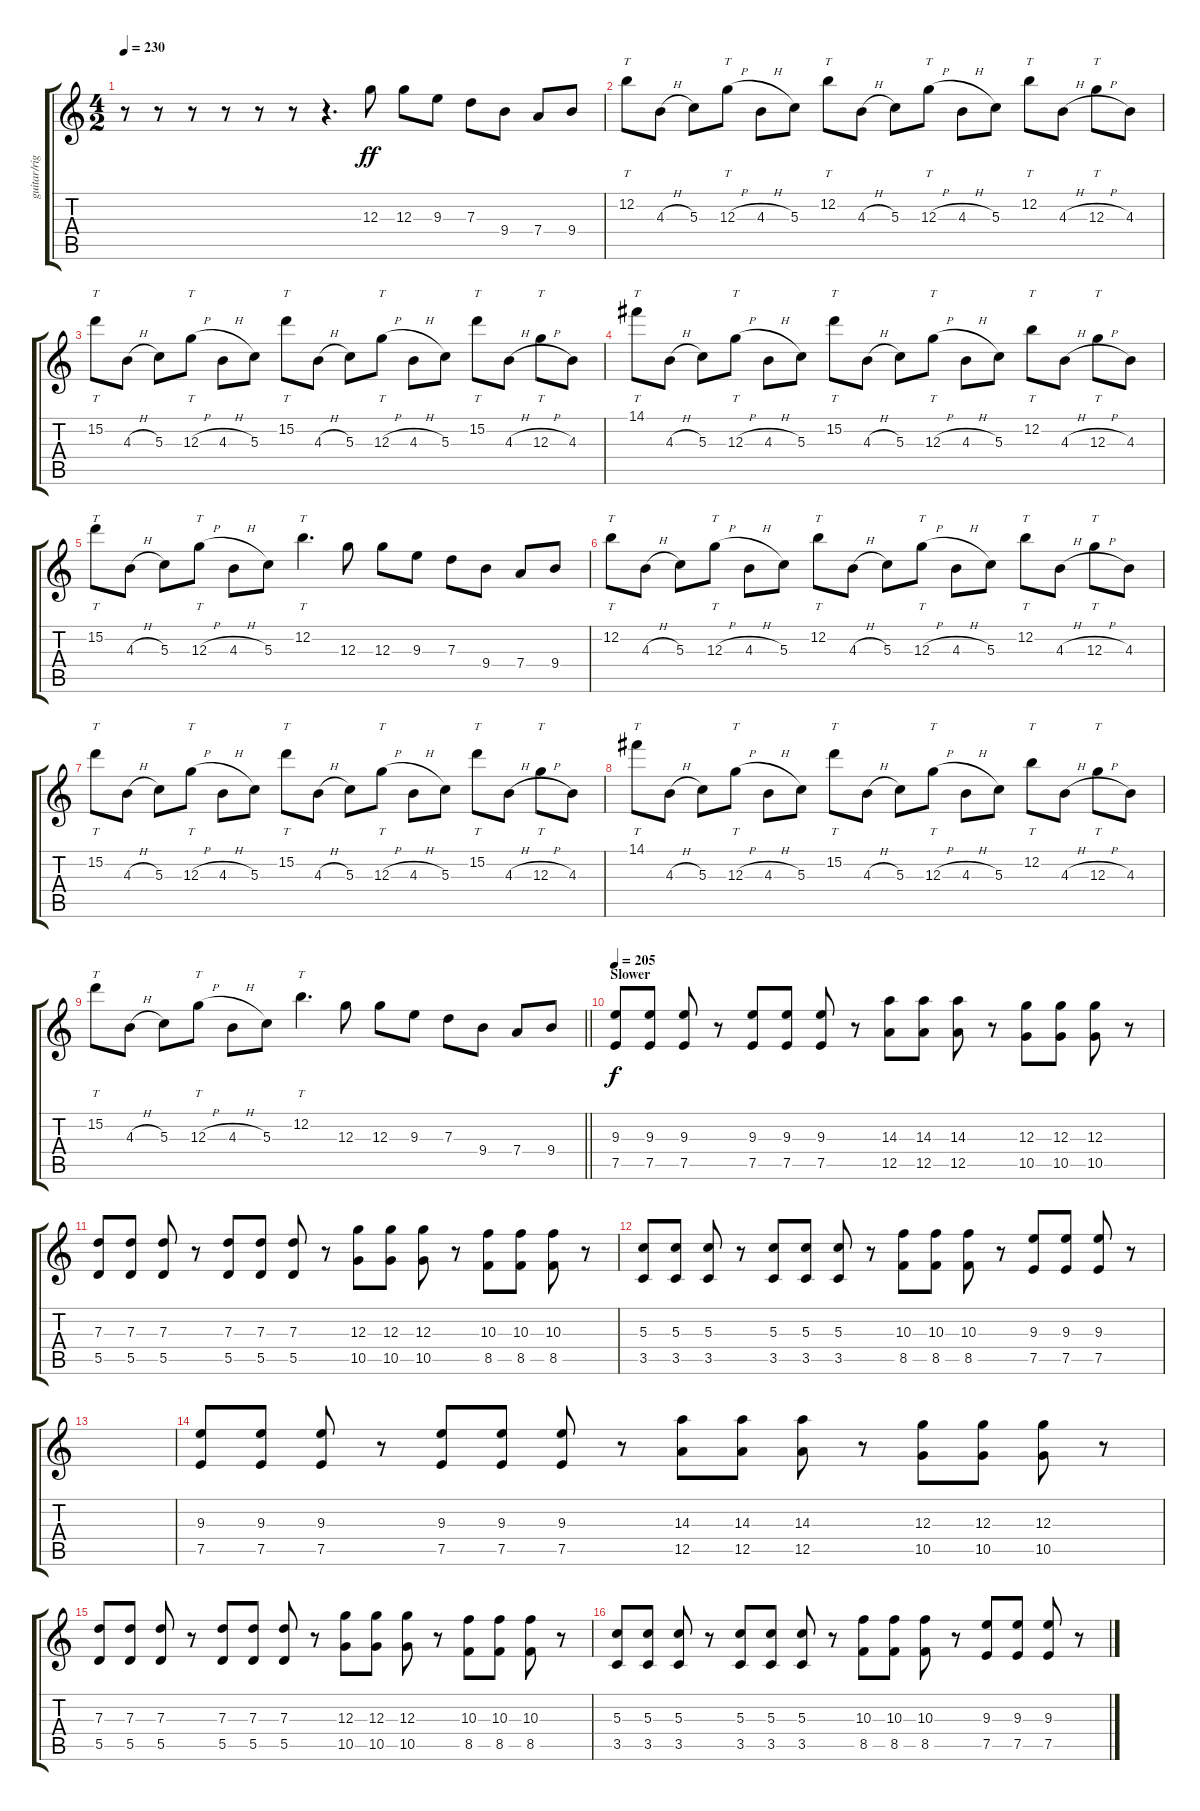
\track ("guitar/right" "guitar/rig") {instrument distortionguitar}
\staff {score tabs}
\tuning (E4 B3 G3 D3 A2 E2) {hide}
\ts (4 2)
\tempo 230
\clef g2
\ks c
r.8{dy f} r.8 r.8 r.8 r.8 r.8 r.4{d} 12.3.8{dy ff} 12.3.8 9.3.8 7.3.8 9.4.8 7.4.8 9.4.8 |
12.2.8{tt} 4.3{h}.8 5.3.8 12.3{h}.8{tt} 4.3{h}.8 5.3.8 12.2.8{tt} 4.3{h}.8 5.3.8 12.3{h}.8{tt} 4.3{h}.8 5.3.8 12.2.8{tt} 4.3{h}.8 12.3{h}.8{tt} 4.3.8 |
15.2.8{tt} 4.3{h}.8 5.3.8 12.3{h}.8{tt} 4.3{h}.8 5.3.8 15.2.8{tt} 4.3{h}.8 5.3.8 12.3{h}.8{tt} 4.3{h}.8 5.3.8 15.2.8{tt} 4.3{h}.8 12.3{h}.8{tt} 4.3.8 |
14.1.8{tt} 4.3{h}.8 5.3.8 12.3{h}.8{tt} 4.3{h}.8 5.3.8 15.2.8{tt} 4.3{h}.8 5.3.8 12.3{h}.8{tt} 4.3{h}.8 5.3.8 12.2.8{tt} 4.3{h}.8 12.3{h}.8{tt} 4.3.8 |
15.2.8{tt} 4.3{h}.8 5.3.8 12.3{h}.8{tt} 4.3{h}.8 5.3.8 12.2.4{tt d} 12.3.8 12.3.8 9.3.8 7.3.8 9.4.8 7.4.8 9.4.8 |
12.2.8{tt} 4.3{h}.8 5.3.8 12.3{h}.8{tt} 4.3{h}.8 5.3.8 12.2.8{tt} 4.3{h}.8 5.3.8 12.3{h}.8{tt} 4.3{h}.8 5.3.8 12.2.8{tt} 4.3{h}.8 12.3{h}.8{tt} 4.3.8 |
15.2.8{tt} 4.3{h}.8 5.3.8 12.3{h}.8{tt} 4.3{h}.8 5.3.8 15.2.8{tt} 4.3{h}.8 5.3.8 12.3{h}.8{tt} 4.3{h}.8 5.3.8 15.2.8{tt} 4.3{h}.8 12.3{h}.8{tt} 4.3.8 |
14.1.8{tt} 4.3{h}.8 5.3.8 12.3{h}.8{tt} 4.3{h}.8 5.3.8 15.2.8{tt} 4.3{h}.8 5.3.8 12.3{h}.8{tt} 4.3{h}.8 5.3.8 12.2.8{tt} 4.3{h}.8 12.3{h}.8{tt} 4.3.8 |
\barLineRight lightlight
15.2.8{tt} 4.3{h}.8 5.3.8 12.3{h}.8{tt} 4.3{h}.8 5.3.8 12.2.4{tt d} 12.3.8 12.3.8 9.3.8 7.3.8 9.4.8 7.4.8 9.4.8 |
\section ("" "Slower")
\tempo 205
(9.3 7.5).8{dy f} (9.3 7.5).8 (9.3 7.5).8 r.8 (9.3 7.5).8 (9.3 7.5).8 (9.3 7.5).8 r.8 (14.3 12.5).8 (14.3 12.5).8 (14.3 12.5).8 r.8 (12.3 10.5).8 (12.3 10.5).8 (12.3 10.5).8 r.8 |
(7.3 5.5).8 (7.3 5.5).8 (7.3 5.5).8 r.8 (7.3 5.5).8 (7.3 5.5).8 (7.3 5.5).8 r.8 (12.3 10.5).8 (12.3 10.5).8 (12.3 10.5).8 r.8 (10.3 8.5).8 (10.3 8.5).8 (10.3 8.5).8 r.8 |
(5.3 3.5).8 (5.3 3.5).8 (5.3 3.5).8 r.8 (5.3 3.5).8 (5.3 3.5).8 (5.3 3.5).8 r.8 (10.3 8.5).8 (10.3 8.5).8 (10.3 8.5).8 r.8 (9.3 7.5).8 (9.3 7.5).8 (9.3 7.5).8 r.8 |
|
(9.3 7.5).8 (9.3 7.5).8 (9.3 7.5).8 r.8 (9.3 7.5).8 (9.3 7.5).8 (9.3 7.5).8 r.8 (14.3 12.5).8 (14.3 12.5).8 (14.3 12.5).8 r.8 (12.3 10.5).8 (12.3 10.5).8 (12.3 10.5).8 r.8 |
(7.3 5.5).8 (7.3 5.5).8 (7.3 5.5).8 r.8 (7.3 5.5).8 (7.3 5.5).8 (7.3 5.5).8 r.8 (12.3 10.5).8 (12.3 10.5).8 (12.3 10.5).8 r.8 (10.3 8.5).8 (10.3 8.5).8 (10.3 8.5).8 r.8 |
(5.3 3.5).8 (5.3 3.5).8 (5.3 3.5).8 r.8 (5.3 3.5).8 (5.3 3.5).8 (5.3 3.5).8 r.8 (10.3 8.5).8 (10.3 8.5).8 (10.3 8.5).8 r.8 (9.3 7.5).8 (9.3 7.5).8 (9.3 7.5).8 r.8
